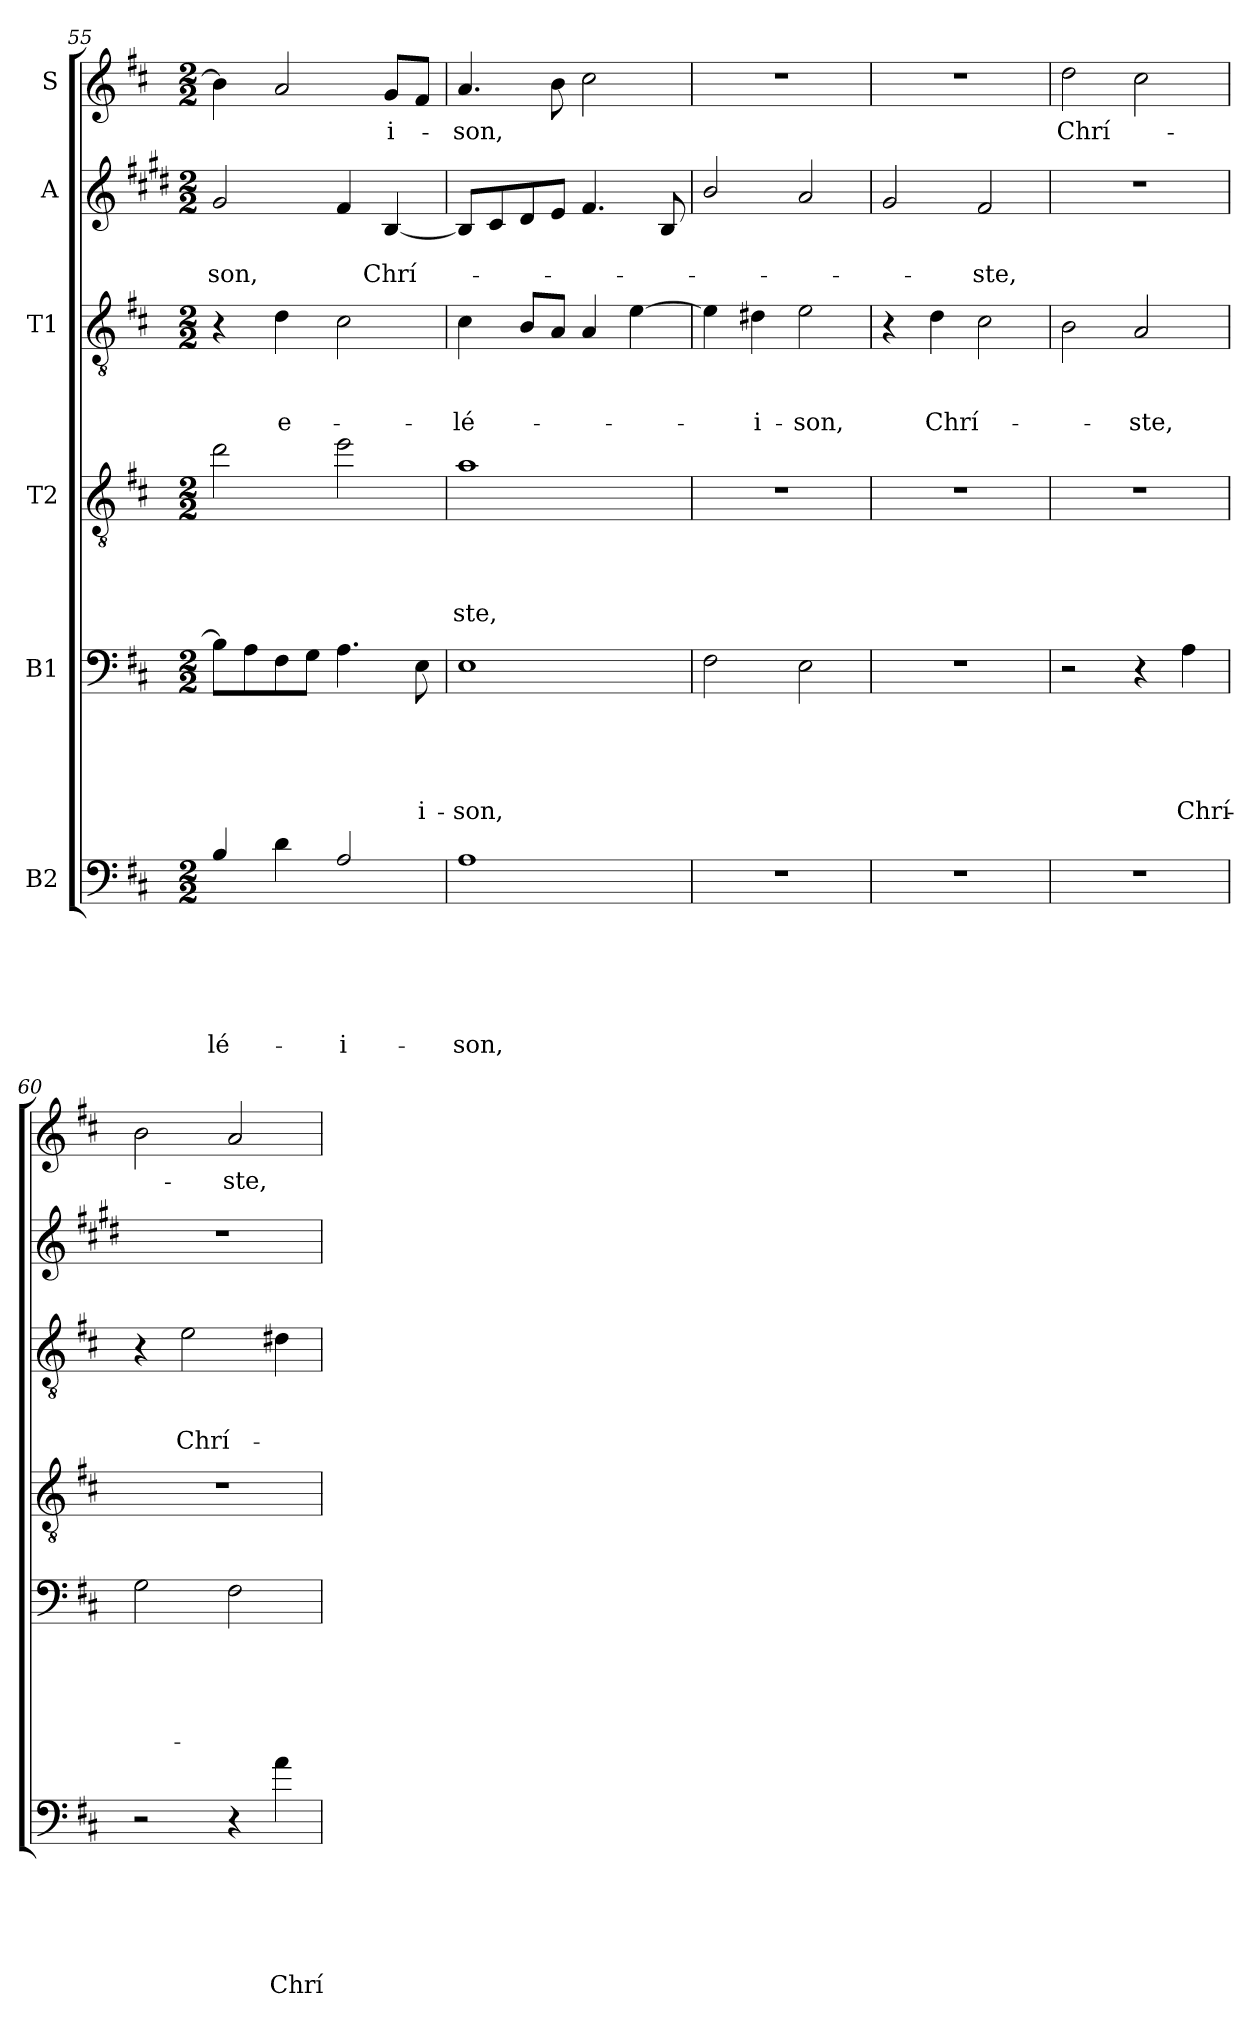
**kern	**text	**text	**text	**text	**text	**text	**kern	**text	**text	**text	**text	**text	**kern	**text	**text	**text	**text	**kern	**text	**text	**text	**kern	**text	**text	**kern	**text
*part6	*part6	*part6	*part6	*part6	*part6	*part6	*part5	*part5	*part5	*part5	*part5	*part5	*part4	*part4	*part4	*part4	*part4	*part3	*part3	*part3	*part3	*part2	*part2	*part2	*part1	*part1
*staff6	*staff6	*staff6	*staff6	*staff6	*staff6	*staff6	*staff5	*staff5	*staff5	*staff5	*staff5	*staff5	*staff4	*staff4	*staff4	*staff4	*staff4	*staff3	*staff3	*staff3	*staff3	*staff2	*staff2	*staff2	*staff1	*staff1
*I"B2	*	*	*	*	*	*	*I"B1	*	*	*	*	*	*I"T2	*	*	*	*	*I"T1	*	*	*	*I"A	*	*	*I"S	*
*clefF4	*	*	*	*	*	*	*clefF4	*	*	*	*	*	*clefGv2	*	*	*	*	*clefGv2	*	*	*	*clefG2	*	*	*clefG2	*
*ITrd7c12	*	*	*	*	*	*	*	*	*	*	*	*	*ITrd8c14	*	*	*	*	*	*	*	*	*ITrd1c2	*	*	*	*
*k[f#c#]	*	*	*	*	*	*	*k[f#c#]	*	*	*	*	*	*k[f#c#]	*	*	*	*	*k[f#c#]	*	*	*	*k[f#c#]	*	*	*k[f#c#]	*
*D:	*	*	*	*	*	*	*D:	*	*	*	*	*	*D:	*	*	*	*	*D:	*	*	*	*D:	*	*	*D:	*
*M2/2	*	*	*	*	*	*	*M2/2	*	*	*	*	*	*M2/2	*	*	*	*	*M2/2	*	*	*	*M2/2	*	*	*M2/2	*
=55	=55	=55	=55	=55	=55	=55	=55	=55	=55	=55	=55	=55	=55	=55	=55	=55	=55	=55	=55	=55	=55	=55	=55	=55	=55	=55
!	!	!	!	!	!	!LO:LY:b	!	!	!	!	!	!	!	!	!	!	!	!	!	!	!	!	!	!LO:LY:b	!	!
4BB/	.	.	.	.	.	-lé-	8B\L]	.	.	.	.	.	2d\	.	.	.	.	4r	.	.	.	2f#/	.	-son,	4b\]	.
.	.	.	.	.	.	.	8A\	.	.	.	.	.	.	.	.	.	.	.	.	.	.	.	.	.	.	.
!	!	!	!	!	!	!	!	!	!	!	!	!	!	!	!	!	!	!	!	!	!LO:LY:b	!	!	!	!	!
4D\	.	.	.	.	.	.	8F#\	.	.	.	.	.	.	.	.	.	.	4d\	.	.	e-	.	.	.	2a/	.
.	.	.	.	.	.	.	8G\J	.	.	.	.	.	.	.	.	.	.	.	.	.	.	.	.	.	.	.
!	!	!	!	!	!	!LO:LY:b	!	!	!	!	!	!	!	!	!	!	!	!	!	!	!	!	!	!	!	!
2AA/	.	.	.	.	.	-i-	4.A\	.	.	.	.	.	2e\	.	.	.	.	2c#\	.	.	.	4e/	.	.	.	.
!	!	!	!	!	!	!	!	!	!	!	!	!	!	!	!	!	!	!	!	!	!	!	!	!LO:LY:b	!	!LO:LY:b
.	.	.	.	.	.	.	.	.	.	.	.	.	.	.	.	.	.	.	.	.	.	[4A/	.	Chrí-	8g/L	-i-
!	!	!	!	!	!	!	!	!	!	!	!	!LO:LY:b	!	!	!	!	!	!	!	!	!	!	!	!	!	!
.	.	.	.	.	.	.	8E\	.	.	.	.	-i-	.	.	.	.	.	.	.	.	.	.	.	.	8f#/J	.
=56	=56	=56	=56	=56	=56	=56	=56	=56	=56	=56	=56	=56	=56	=56	=56	=56	=56	=56	=56	=56	=56	=56	=56	=56	=56	=56
!	!	!	!	!	!	!LO:LY:b	!	!	!	!	!	!LO:LY:b	!	!	!	!	!LO:LY:b	!	!	!	!LO:LY:b	!	!	!	!	!LO:LY:b
1AA	.	.	.	.	.	-son,	1E	.	.	.	.	-son,	1A	.	.	.	-ste,	4c#\	.	.	-lé-	8A/L]	.	.	4.a/	-son,
.	.	.	.	.	.	.	.	.	.	.	.	.	.	.	.	.	.	.	.	.	.	8B/	.	.	.	.
.	.	.	.	.	.	.	.	.	.	.	.	.	.	.	.	.	.	8B/L	.	.	.	8c#/	.	.	.	.
.	.	.	.	.	.	.	.	.	.	.	.	.	.	.	.	.	.	8A/J	.	.	.	8d/J	.	.	8b\	.
.	.	.	.	.	.	.	.	.	.	.	.	.	.	.	.	.	.	4A/	.	.	.	4.e/	.	.	2cc#\	.
.	.	.	.	.	.	.	.	.	.	.	.	.	.	.	.	.	.	[4e\	.	.	.	.	.	.	.	.
.	.	.	.	.	.	.	.	.	.	.	.	.	.	.	.	.	.	.	.	.	.	8A/	.	.	.	.
!!LO:PB:g=z
=57	=57	=57	=57	=57	=57	=57	=57	=57	=57	=57	=57	=57	=57	=57	=57	=57	=57	=57	=57	=57	=57	=57	=57	=57	=57	=57
1r	.	.	.	.	.	.	2F#\	.	.	.	.	.	1r	.	.	.	.	4e\]	.	.	.	2a/	.	.	1r	.
!	!	!	!	!	!	!	!	!	!	!	!	!	!	!	!	!	!	!	!	!	!LO:LY:b	!	!	!	!	!
.	.	.	.	.	.	.	.	.	.	.	.	.	.	.	.	.	.	4d#\	.	.	-i-	.	.	.	.	.
!	!	!	!	!	!	!	!	!	!	!	!	!	!	!	!	!	!	!	!	!	!LO:LY:b	!	!	!	!	!
.	.	.	.	.	.	.	2E\	.	.	.	.	.	.	.	.	.	.	2e\	.	.	-son,	2g/	.	.	.	.
=58	=58	=58	=58	=58	=58	=58	=58	=58	=58	=58	=58	=58	=58	=58	=58	=58	=58	=58	=58	=58	=58	=58	=58	=58	=58	=58
1r	.	.	.	.	.	.	1r	.	.	.	.	.	1r	.	.	.	.	4r	.	.	.	2f#/	.	.	1r	.
!	!	!	!	!	!	!	!	!	!	!	!	!	!	!	!	!	!	!	!	!	!LO:LY:b	!	!	!	!	!
.	.	.	.	.	.	.	.	.	.	.	.	.	.	.	.	.	.	4d\	.	.	Chrí-	.	.	.	.	.
!	!	!	!	!	!	!	!	!	!	!	!	!	!	!	!	!	!	!	!	!	!	!	!	!LO:LY:b	!	!
.	.	.	.	.	.	.	.	.	.	.	.	.	.	.	.	.	.	2c#\	.	.	.	2e/	.	-ste,	.	.
=59	=59	=59	=59	=59	=59	=59	=59	=59	=59	=59	=59	=59	=59	=59	=59	=59	=59	=59	=59	=59	=59	=59	=59	=59	=59	=59
!	!	!	!	!	!	!	!	!	!	!	!	!	!	!	!	!	!	!	!	!	!	!	!	!	!	!LO:LY:b
1r	.	.	.	.	.	.	2r	.	.	.	.	.	1r	.	.	.	.	2B\	.	.	.	1r	.	.	2dd\	Chrí-
!	!	!	!	!	!	!	!	!	!	!	!	!	!	!	!	!	!	!	!	!	!LO:LY:b	!	!	!	!	!
.	.	.	.	.	.	.	4r	.	.	.	.	.	.	.	.	.	.	2A/	.	.	-ste,	.	.	.	2cc#\	.
!	!	!	!	!	!	!	!	!	!	!	!	!LO:LY:b	!	!	!	!	!	!	!	!	!	!	!	!	!	!
.	.	.	.	.	.	.	4A\	.	.	.	.	Chrí-	.	.	.	.	.	.	.	.	.	.	.	.	.	.
=60	=60	=60	=60	=60	=60	=60	=60	=60	=60	=60	=60	=60	=60	=60	=60	=60	=60	=60	=60	=60	=60	=60	=60	=60	=60	=60
2r	.	.	.	.	.	.	2G\	.	.	.	.	.	1r	.	.	.	.	4r	.	.	.	1r	.	.	2b\	.
!	!	!	!	!	!	!	!	!	!	!	!	!	!	!	!	!	!	!	!	!	!LO:LY:b	!	!	!	!	!
.	.	.	.	.	.	.	.	.	.	.	.	.	.	.	.	.	.	2e\	.	.	Chrí-	.	.	.	.	.
!	!	!	!	!	!	!	!	!	!	!	!	!	!	!	!	!	!	!	!	!	!	!	!	!	!	!LO:LY:b
4r	.	.	.	.	.	.	2F#\	.	.	.	.	.	.	.	.	.	.	.	.	.	.	.	.	.	2a/	-ste,
!	!	!	!	!	!	!LO:LY:b	!	!	!	!	!	!	!	!	!	!	!	!	!	!	!	!	!	!	!	!
4A\	.	.	.	.	.	Chrí-	.	.	.	.	.	.	.	.	.	.	.	4d#\	.	.	.	.	.	.	.	.
=	=	=	=	=	=	=	=	=	=	=	=	=	=	=	=	=	=	=	=	=	=	=	=	=	=	=
*-	*-	*-	*-	*-	*-	*-	*-	*-	*-	*-	*-	*-	*-	*-	*-	*-	*-	*-	*-	*-	*-	*-	*-	*-	*-	*-
